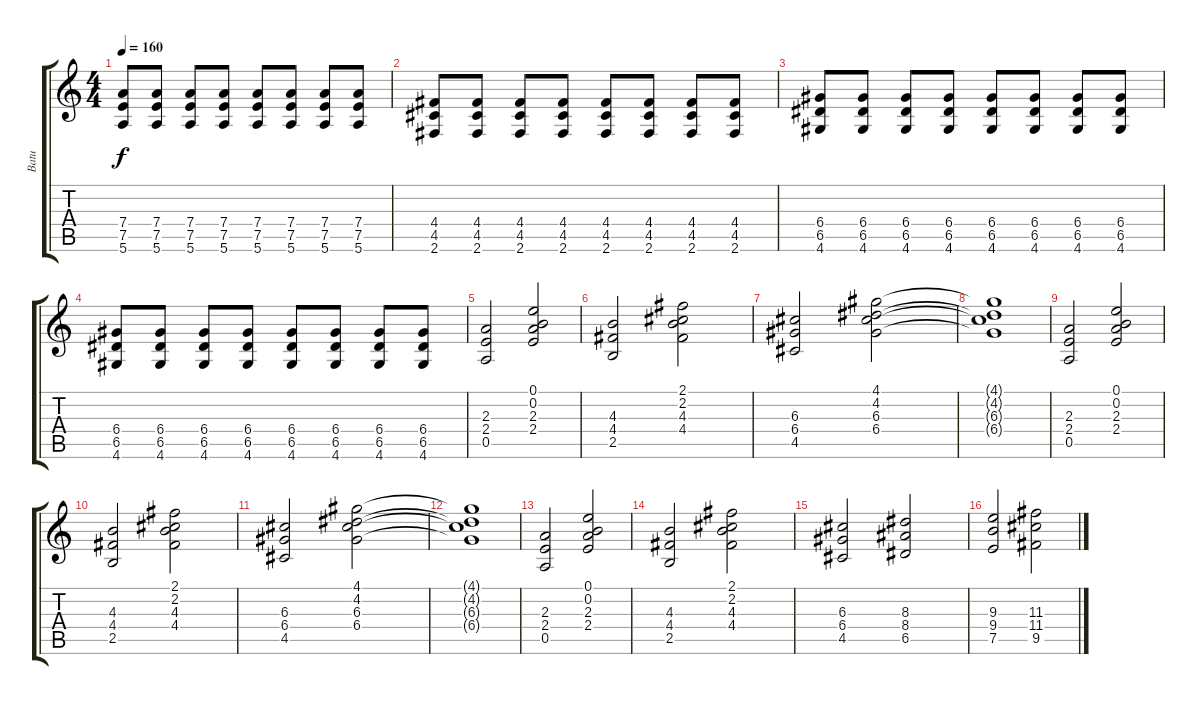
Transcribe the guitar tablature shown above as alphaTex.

\track ("Batu" "Batu") {instrument distortionguitar}
\staff {score tabs}
\tuning (E4 B3 G3 D3 A2 E2) {hide}
\ts (4 4)
\tempo 160
\clef g2
\ks c
(7.4 7.5 5.6).8{dy f} (7.4 7.5 5.6).8 (7.4 7.5 5.6).8 (7.4 7.5 5.6).8 (7.4 7.5 5.6).8 (7.4 7.5 5.6).8 (7.4 7.5 5.6).8 (7.4 7.5 5.6).8 |
(4.4 4.5 2.6).8 (4.4 4.5 2.6).8 (4.4 4.5 2.6).8 (4.4 4.5 2.6).8 (4.4 4.5 2.6).8 (4.4 4.5 2.6).8 (4.4 4.5 2.6).8 (4.4 4.5 2.6).8 |
(6.4 6.5 4.6).8 (6.4 6.5 4.6).8 (6.4 6.5 4.6).8 (6.4 6.5 4.6).8 (6.4 6.5 4.6).8 (6.4 6.5 4.6).8 (6.4 6.5 4.6).8 (6.4 6.5 4.6).8 |
(6.4 6.5 4.6).8 (6.4 6.5 4.6).8 (6.4 6.5 4.6).8 (6.4 6.5 4.6).8 (6.4 6.5 4.6).8 (6.4 6.5 4.6).8 (6.4 6.5 4.6).8 (6.4 6.5 4.6).8 |
(2.3 2.4 0.5).2 (0.1 0.2 2.3 2.4).2 |
(4.3 4.4 2.5).2 (2.1 2.2 4.3 4.4).2 |
(6.3 6.4 4.5).2 (4.1 4.2 6.3 6.4).2 |
(4.1{t} 4.2{t} 6.3{t} 6.4{t}).1 |
(2.3 2.4 0.5).2 (0.1 0.2 2.3 2.4).2 |
(4.3 4.4 2.5).2 (2.1 2.2 4.3 4.4).2 |
(6.3 6.4 4.5).2 (4.1 4.2 6.3 6.4).2 |
(4.1{t} 4.2{t} 6.3{t} 6.4{t}).1 |
(2.3 2.4 0.5).2 (0.1 0.2 2.3 2.4).2 |
(4.3 4.4 2.5).2 (2.1 2.2 4.3 4.4).2 |
(6.3 6.4 4.5).2 (8.3 8.4 6.5).2 |
(9.3 9.4 7.5).2 (11.3 11.4 9.5).2
